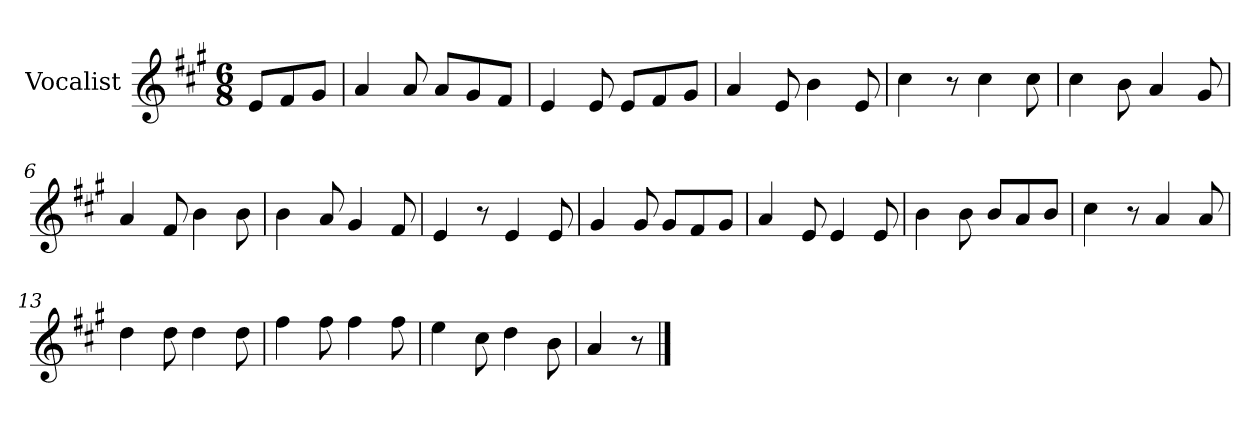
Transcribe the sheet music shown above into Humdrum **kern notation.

**kern
*part1
*staff1
*I"Vocalist
*k[f#c#g#]
*A:
*M6/8
=
8eL
8f#
8g#J
=1
4a
8a
8aL
8g#
8f#J
=2
4e
8e
8eL
8f#
8g#J
=3
4a
8e
4b
8e
=4
4cc#
8r
4cc#
8cc#
=5
4cc#
8b
4a
8g#
=6
4a
8f#
4b
8b
=7
4b
8a
4g#
8f#
=8
4e
8r
4e
8e
=9
4g#
8g#
8g#L
8f#
8g#J
=10
4a
8e
4e
8e
=11
4b
8b
8bL
8a
8bJ
=12
4cc#
8r
4a
8a
=13
4dd
8dd
4dd
8dd
=14
4ff#
8ff#
4ff#
8ff#
=15
4ee
8cc#
4dd
8b
=16
4a
8r
==
*-
